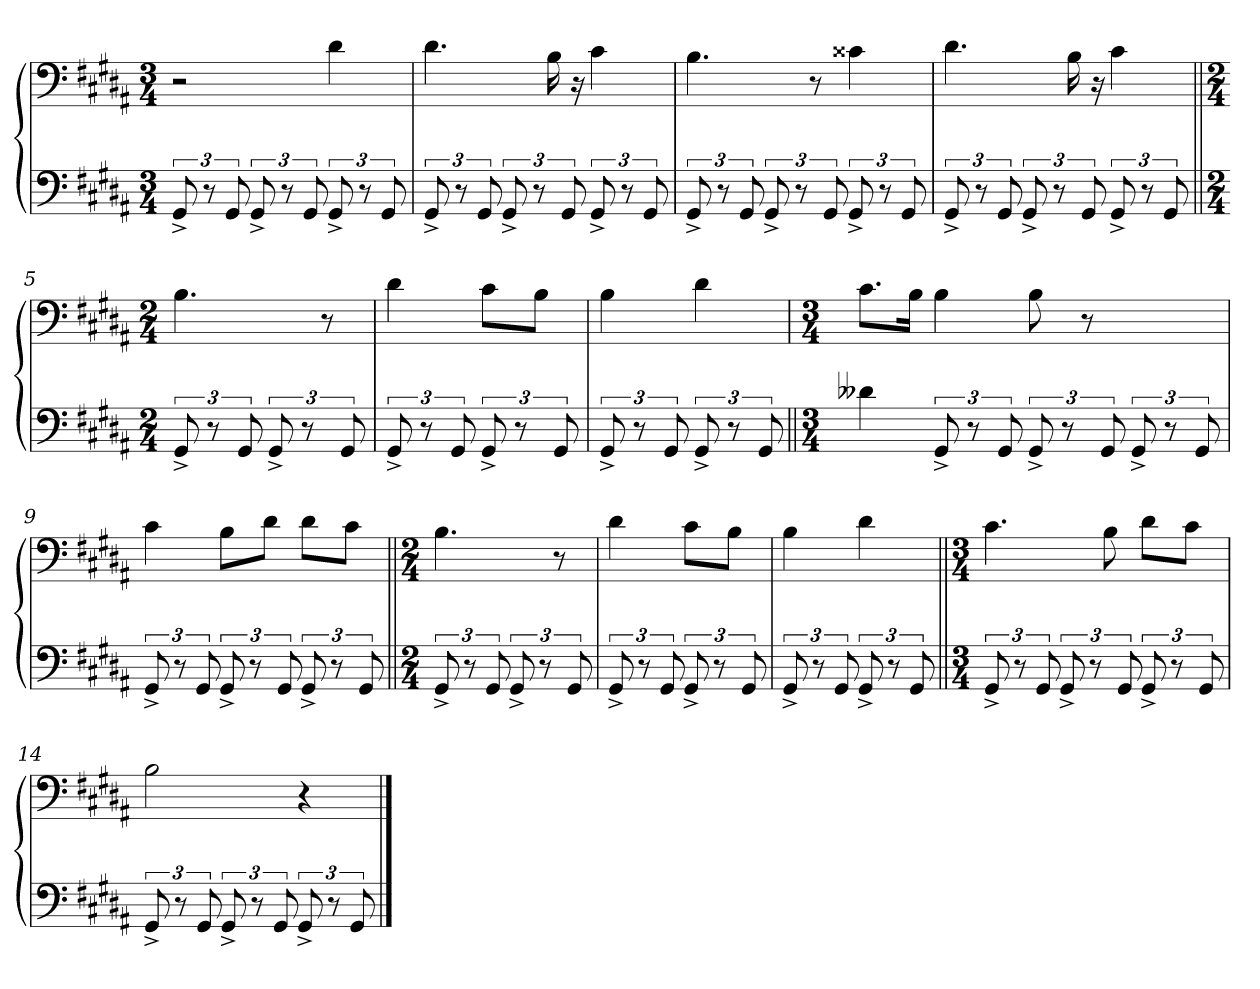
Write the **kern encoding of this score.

**kern	**kern
*part1	*part1
*staff2	*staff1
*clefF4	*clefF4
*k[f#c#g#d#a#]	*k[f#c#g#d#a#]
*M3/4	*M3/4
=1	=1
12GG#^/	2r
12r	.
12GG#/	.
12GG#^/	.
12r	.
12GG#/	.
12GG#^/	4d#\
12r	.
12GG#/	.
=2	=2
12GG#^/	4.d#\
12r	.
12GG#/	.
12GG#^/	.
12r	.
.	16B\
12GG#/	.
.	16r
12GG#^/	4c#\
12r	.
12GG#/	.
=3	=3
12GG#^/	4.B\
12r	.
12GG#/	.
12GG#^/	.
12r	.
.	8r
12GG#/	.
12GG#^/	4c##X\
12r	.
12GG#/	.
=4	=4
12GG#^/	4.d#\
12r	.
12GG#/	.
12GG#^/	.
12r	.
.	16B\
12GG#/	.
.	16r
12GG#^/	4c#\
12r	.
12GG#/	.
=5||	=5||
*M2/4	*M2/4
12GG#^/	4.B\
12r	.
12GG#/	.
12GG#^/	.
12r	.
.	8r
12GG#/	.
=6	=6
12GG#^/	4d#\
12r	.
12GG#/	.
12GG#^/	8c#\L
12r	.
.	8B\J
12GG#/	.
=7	=7
12GG#^/	4B\
12r	.
12GG#/	.
12GG#^/	4d#\
12r	.
12GG#/	.
=8||	=8
*M3/4	*M3/4
4d--X	8.c#\L
.	16B\Jk
12GG#^/	4B\
12r	.
12GG#/	.
12GG#^/	8B\
12r	.
.	8r
12GG#/	.
12GG#^/	4ryy
12r	.
12GG#/	.
=9	=9
12GG#^/	4c#\
12r	.
12GG#/	.
12GG#^/	8B\L
12r	.
.	8d#\J
12GG#/	.
12GG#^/	8d#\L
12r	.
.	8c#\J
12GG#/	.
=10||	=10||
*M2/4	*M2/4
12GG#^/	4.B\
12r	.
12GG#/	.
12GG#^/	.
12r	.
.	8r
12GG#/	.
=11	=11
12GG#^/	4d#\
12r	.
12GG#/	.
12GG#^/	8c#\L
12r	.
.	8B\J
12GG#/	.
=12	=12
12GG#^/	4B\
12r	.
12GG#/	.
12GG#^/	4d#\
12r	.
12GG#/	.
=13||	=13||
*M3/4	*M3/4
12GG#^/	4.c#\
12r	.
12GG#/	.
12GG#^/	.
12r	.
.	8B\
12GG#/	.
12GG#^/	8d#\L
12r	.
.	8c#\J
12GG#/	.
=14	=14
12GG#^/	2B\
12r	.
12GG#/	.
12GG#^/	.
12r	.
12GG#/	.
12GG#^/	4r
12r	.
12GG#/	.
==	==
*-	*-
